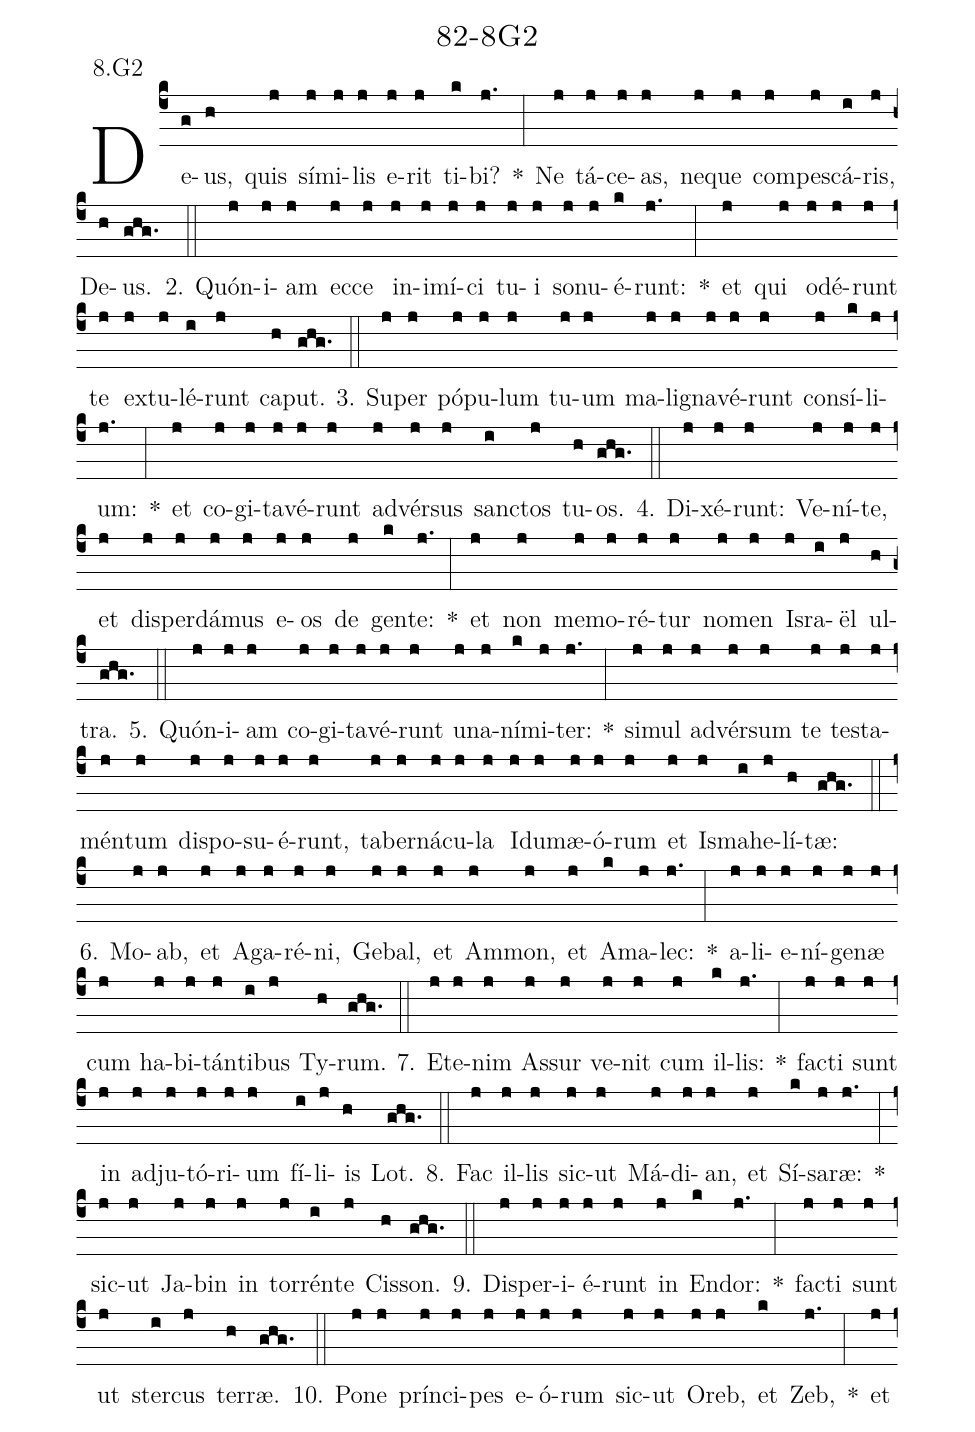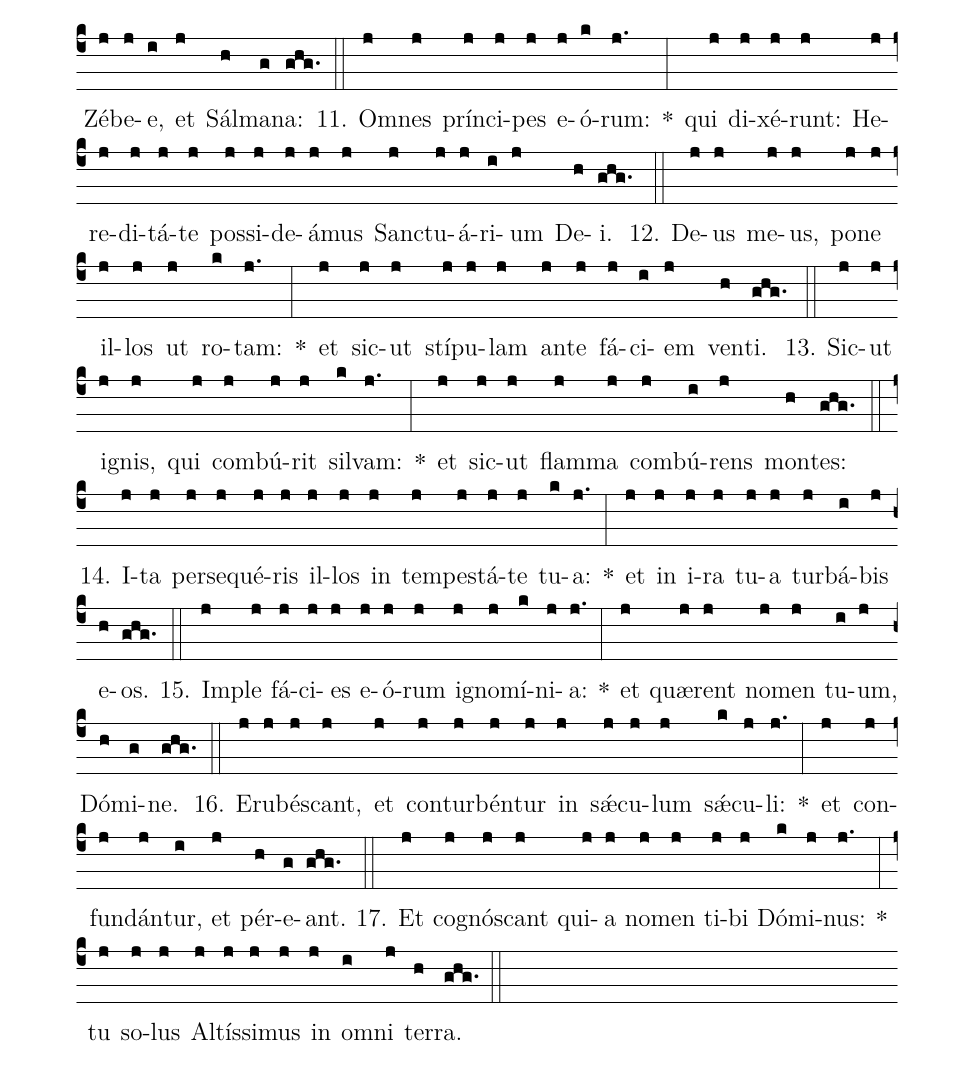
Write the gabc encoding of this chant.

name: 82-8G2;
annotation: 8.G2;
%%
(c4)De(g)us,(h) quis(j) sí(j)mi(j)lis(j) e(j)rit(j) ti(k)bi?(j.) *(:) Ne(j) tá(j)ce(j)as,(j) ne(j)que(j) com(j)pes(j)cá(i)ris,(j) De(h)us.(ghg.) (::)
2. Quón(j)i(j)am(j) ec(j)ce(j) in(j)i(j)mí(j)ci(j) tu(j)i(j) so(j)nu(j)é(k)runt:(j.) *(:) et(j) qui(j) o(j)dé(j)runt(j) te(j) ex(j)tu(j)lé(i)runt(j) ca(h)put.(ghg.) (::)
3. Su(j)per(j) pó(j)pu(j)lum(j) tu(j)um(j) ma(j)li(j)gna(j)vé(j)runt(j) con(j)sí(k)li(j)um:(j.) *(:) et(j) co(j)gi(j)ta(j)vé(j)runt(j) ad(j)vér(j)sus(j) sanc(i)tos(j) tu(h)os.(ghg.) (::)
4. Di(j)xé(j)runt:(j) Ve(j)ní(j)te,(j) et(j) dis(j)per(j)dá(j)mus(j) e(j)os(j) de(j) gen(k)te:(j.) *(:) et(j) non(j) me(j)mo(j)ré(j)tur(j) no(j)men(j) Is(j)ra(i)ël(j) ul(h)tra.(ghg.) (::)
5. Quón(j)i(j)am(j) co(j)gi(j)ta(j)vé(j)runt(j) u(j)na(j)ní(k)mi(j)ter:(j.) *(:) si(j)mul(j) ad(j)vér(j)sum(j) te(j) tes(j)ta(j)mén(j)tum(j) dis(j)po(j)su(j)é(j)runt,(j) ta(j)ber(j)ná(j)cu(j)la(j) I(j)du(j)mæ(j)ó(j)rum(j) et(j) Is(j)ma(i)he(j)lí(h)tæ:(ghg.) (::)
6. Mo(j)ab,(j) et(j) A(j)ga(j)ré(j)ni,(j) Ge(j)bal,(j) et(j) Am(j)mon,(j) et(j) A(k)ma(j)lec:(j.) *(:) a(j)li(j)e(j)ní(j)ge(j)næ(j) cum(j) ha(j)bi(j)tán(j)ti(i)bus(j) Ty(h)rum.(ghg.) (::)
7. Et(j)e(j)nim(j) As(j)sur(j) ve(j)nit(j) cum(j) il(k)lis:(j.) *(:) fac(j)ti(j) sunt(j) in(j) ad(j)ju(j)tó(j)ri(j)um(j) fí(i)li(j)is(h) Lot.(ghg.) (::)
8. Fac(j) il(j)lis(j) sic(j)ut(j) Má(j)di(j)an,(j) et(j) Sí(k)sa(j)ræ:(j.) *(:) sic(j)ut(j) Ja(j)bin(j) in(j) tor(j)rén(i)te(j) Cis(h)son.(ghg.) (::)
9. Dis(j)per(j)i(j)é(j)runt(j) in(j) En(k)dor:(j.) *(:) fac(j)ti(j) sunt(j) ut(j) ster(i)cus(j) ter(h)ræ.(ghg.) (::)
10. Po(j)ne(j) prín(j)ci(j)pes(j) e(j)ó(j)rum(j) sic(j)ut(j) O(j)reb,(j) et(k) Zeb,(j.) *(:) et(j) Zé(j)be(j)e,(i) et(j) Sál(h)ma(g)na:(ghg.) (::)
11. Om(j)nes(j) prín(j)ci(j)pes(j) e(j)ó(k)rum:(j.) *(:) qui(j) di(j)xé(j)runt:(j) He(j)re(j)di(j)tá(j)te(j) pos(j)si(j)de(j)á(j)mus(j) Sanc(j)tu(j)á(j)ri(i)um(j) De(h)i.(ghg.) (::)
12. De(j)us(j) me(j)us,(j) po(j)ne(j) il(j)los(j) ut(j) ro(k)tam:(j.) *(:) et(j) sic(j)ut(j) stí(j)pu(j)lam(j) an(j)te(j) fá(j)ci(i)em(j) ven(h)ti.(ghg.) (::)
13. Sic(j)ut(j) i(j)gnis,(j) qui(j) com(j)bú(j)rit(j) sil(k)vam:(j.) *(:) et(j) sic(j)ut(j) flam(j)ma(j) com(j)bú(i)rens(j) mon(h)tes:(ghg.) (::)
14. I(j)ta(j) per(j)se(j)qué(j)ris(j) il(j)los(j) in(j) tem(j)pes(j)tá(j)te(j) tu(k)a:(j.) *(:) et(j) in(j) i(j)ra(j) tu(j)a(j) tur(j)bá(i)bis(j) e(h)os.(ghg.) (::)
15. Im(j)ple(j) fá(j)ci(j)es(j) e(j)ó(j)rum(j) i(j)gno(j)mí(k)ni(j)a:(j.) *(:) et(j) quæ(j)rent(j) no(j)men(j) tu(i)um,(j) Dó(h)mi(g)ne.(ghg.) (::)
16. E(j)ru(j)bés(j)cant,(j) et(j) con(j)tur(j)bén(j)tur(j) in(j) sǽ(j)cu(j)lum(j) sǽ(k)cu(j)li:(j.) *(:) et(j) con(j)fun(j)dán(j)tur,(i) et(j) pér(h)e(g)ant.(ghg.) (::)
17. Et(j) co(j)gnós(j)cant(j) qui(j)a(j) no(j)men(j) ti(j)bi(j) Dó(k)mi(j)nus:(j.) *(:) tu(j) so(j)lus(j) Al(j)tís(j)si(j)mus(j) in(j) om(i)ni(j) ter(h)ra.(ghg.) (::)
